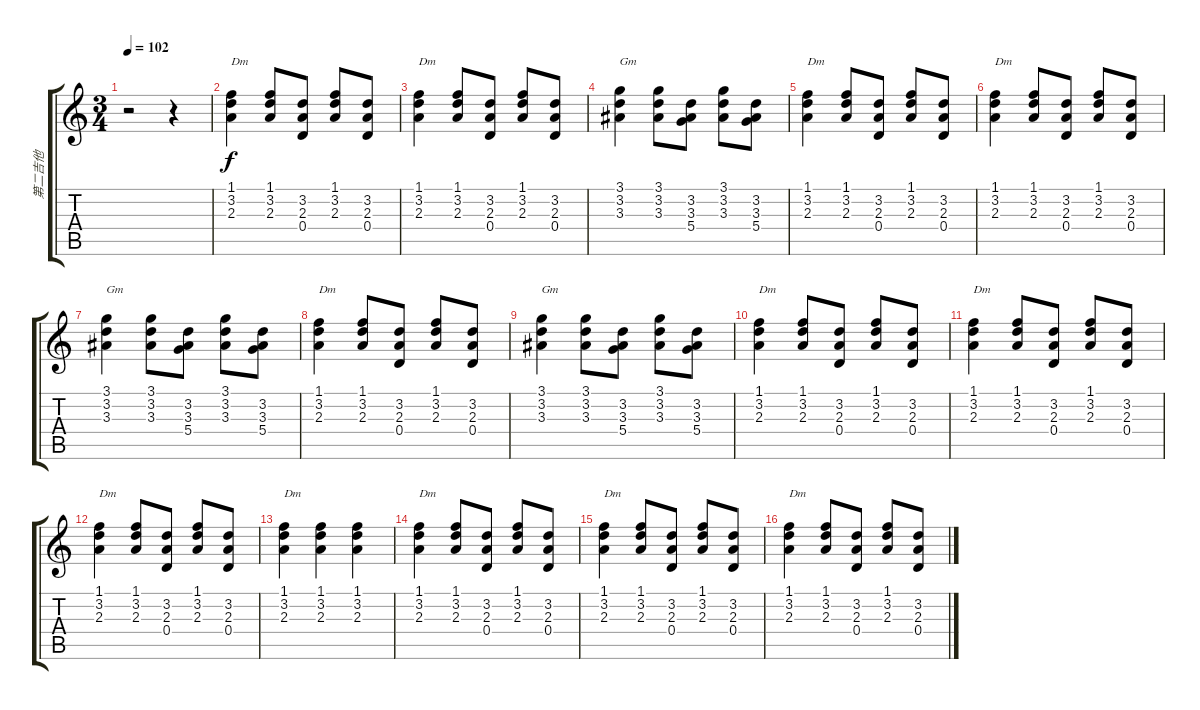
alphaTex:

\track ("第二吉他" "第二吉他") {instrument acousticguitarsteel}
\staff {score tabs}
\tuning (E4 B3 G3 D3 A2 E2) {hide}
\ts (3 4)
\tempo 102
\clef g2
\ks c
r.2{dy f instrument acousticguitarsteel} r.4 |
(1.1 3.2 2.3).4{txt "Dm"} (1.1 3.2 2.3).8 (3.2 2.3 0.4).8 (1.1 3.2 2.3).8 (3.2 2.3 0.4).8 |
(1.1 3.2 2.3).4{txt "Dm"} (1.1 3.2 2.3).8 (3.2 2.3 0.4).8 (1.1 3.2 2.3).8 (3.2 2.3 0.4).8 |
(3.1 3.2 3.3).4{txt "Gm"} (3.1 3.2 3.3).8 (3.2 3.3 5.4).8 (3.1 3.2 3.3).8 (3.2 3.3 5.4).8 |
(1.1 3.2 2.3).4{txt "Dm"} (1.1 3.2 2.3).8 (3.2 2.3 0.4).8 (1.1 3.2 2.3).8 (3.2 2.3 0.4).8 |
(1.1 3.2 2.3).4{txt "Dm"} (1.1 3.2 2.3).8 (3.2 2.3 0.4).8 (1.1 3.2 2.3).8 (3.2 2.3 0.4).8 |
(3.1 3.2 3.3).4{txt "Gm"} (3.1 3.2 3.3).8 (3.2 3.3 5.4).8 (3.1 3.2 3.3).8 (3.2 3.3 5.4).8 |
(1.1 3.2 2.3).4{txt "Dm"} (1.1 3.2 2.3).8 (3.2 2.3 0.4).8 (1.1 3.2 2.3).8 (3.2 2.3 0.4).8 |
(3.1 3.2 3.3).4{txt "Gm"} (3.1 3.2 3.3).8 (3.2 3.3 5.4).8 (3.1 3.2 3.3).8 (3.2 3.3 5.4).8 |
(1.1 3.2 2.3).4{txt "Dm"} (1.1 3.2 2.3).8 (3.2 2.3 0.4).8 (1.1 3.2 2.3).8 (3.2 2.3 0.4).8 |
(1.1 3.2 2.3).4{txt "Dm"} (1.1 3.2 2.3).8 (3.2 2.3 0.4).8 (1.1 3.2 2.3).8 (3.2 2.3 0.4).8 |
(1.1 3.2 2.3).4{txt "Dm"} (1.1 3.2 2.3).8 (3.2 2.3 0.4).8 (1.1 3.2 2.3).8 (3.2 2.3 0.4).8 |
(1.1 3.2 2.3).4{txt "Dm"} (1.1 3.2 2.3).4 (1.1 3.2 2.3).4 |
(1.1 3.2 2.3).4{txt "Dm"} (1.1 3.2 2.3).8 (3.2 2.3 0.4).8 (1.1 3.2 2.3).8 (3.2 2.3 0.4).8 |
(1.1 3.2 2.3).4{txt "Dm"} (1.1 3.2 2.3).8 (3.2 2.3 0.4).8 (1.1 3.2 2.3).8 (3.2 2.3 0.4).8 |
(1.1 3.2 2.3).4{txt "Dm"} (1.1 3.2 2.3).8 (3.2 2.3 0.4).8 (1.1 3.2 2.3).8 (3.2 2.3 0.4).8
